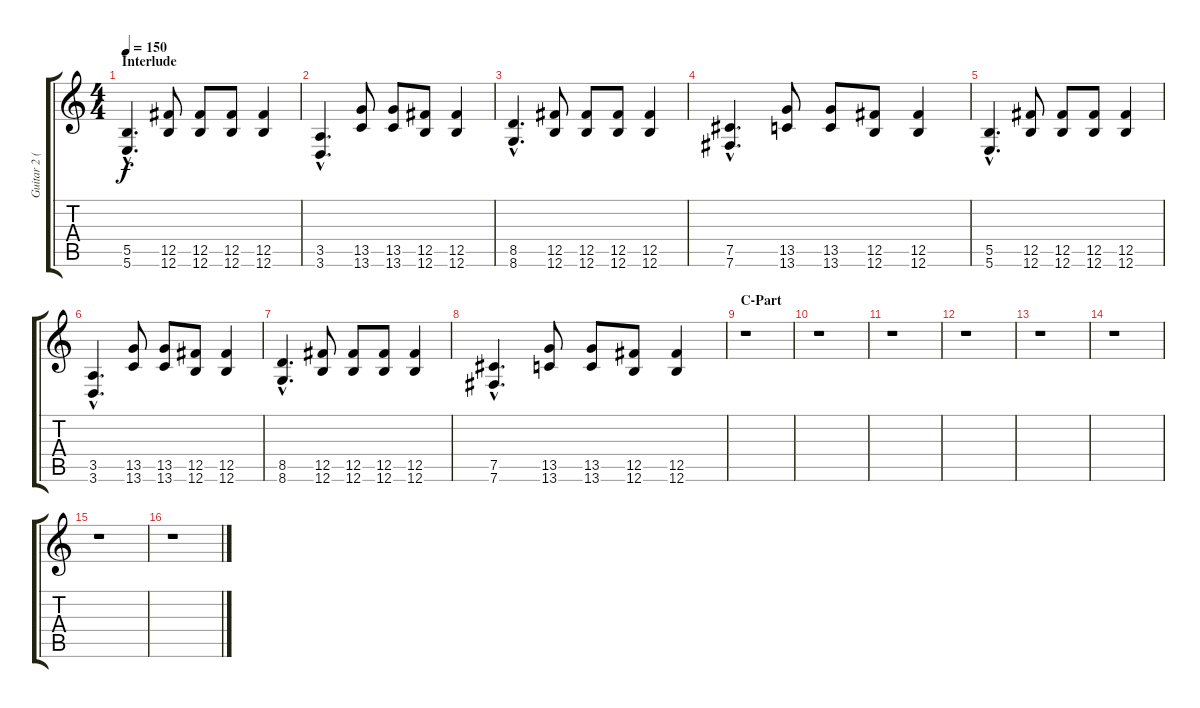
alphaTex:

\track ("Guitar 2 (P.Mueller)" "Guitar 2 (") {instrument distortionguitar}
\staff {score tabs}
\tuning (Db4 Ab3 E3 B2 Gb2 B1) {hide}
\ts (4 4)
\section ("" "Interlude")
\tempo 150
\clef g2
\ks c
(5.5{hac} 5.6{hac}).4{d dy f} (12.5 12.6).8 (12.5 12.6).8 (12.5 12.6).8 (12.5 12.6).4 |
(3.5{hac} 3.6{hac}).4{d} (13.5 13.6).8 (13.5 13.6).8 (12.5 12.6).8 (12.5 12.6).4 |
(8.5{hac} 8.6{hac}).4{d} (12.5 12.6).8 (12.5 12.6).8 (12.5 12.6).8 (12.5 12.6).4 |
(7.5{hac} 7.6{hac}).4{d} (13.5 13.6).8 (13.5 13.6).8 (12.5 12.6).8 (12.5 12.6).4 |
(5.5{hac} 5.6{hac}).4{d} (12.5 12.6).8 (12.5 12.6).8 (12.5 12.6).8 (12.5 12.6).4 |
(3.5{hac} 3.6{hac}).4{d} (13.5 13.6).8 (13.5 13.6).8 (12.5 12.6).8 (12.5 12.6).4 |
(8.5{hac} 8.6{hac}).4{d} (12.5 12.6).8 (12.5 12.6).8 (12.5 12.6).8 (12.5 12.6).4 |
(7.5{hac} 7.6{hac}).4{d} (13.5 13.6).8 (13.5 13.6).8 (12.5 12.6).8 (12.5 12.6).4 |
\section ("" "C-Part")
r.1 |
r.1 |
r.1 |
r.1 |
r.1 |
r.1 |
r.1 |
r.1
